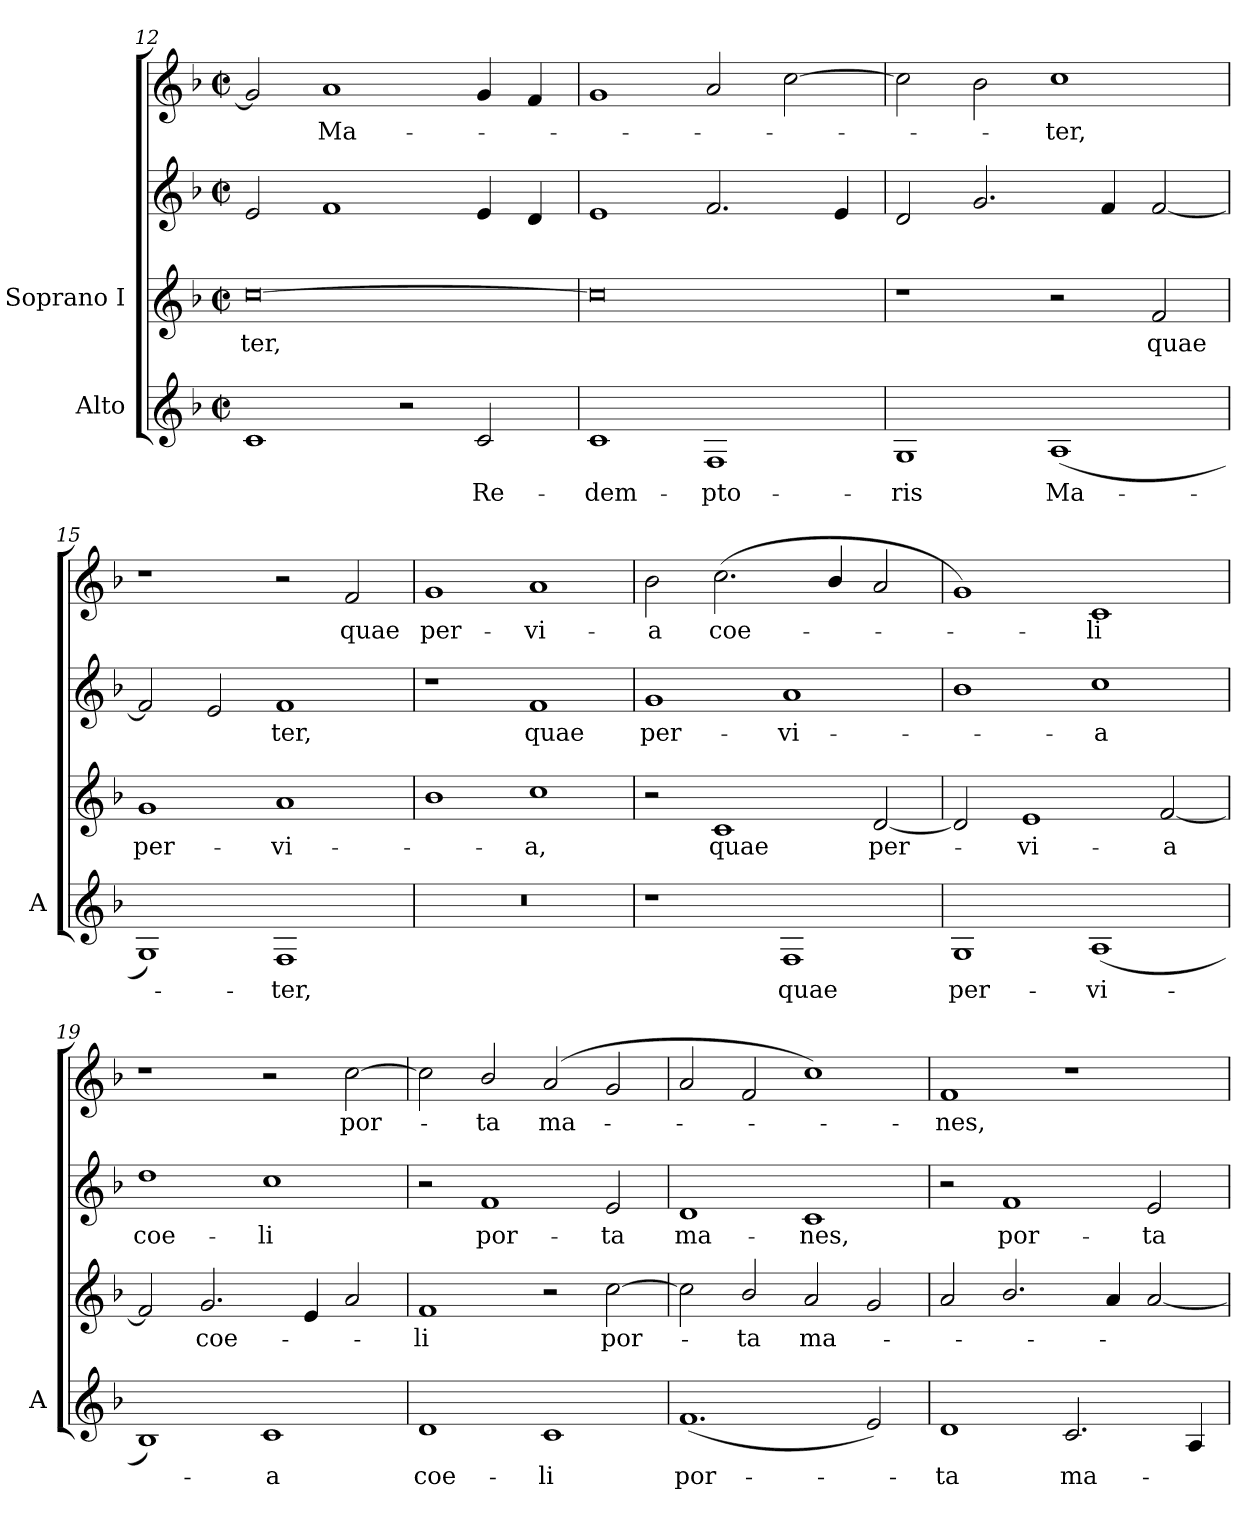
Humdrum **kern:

**kern	**text	**kern	**text	**kern	**text	**kern	**text
*part2	*part2	*part1	*part1	*part1	*part1	*part1	*part1
*staff4	*staff4	*staff3	*staff3	*staff2	*staff2	*staff1	*staff1
*I"Alto	*	*I"Soprano I	*	*	*	*	*
*I'A	*	*	*	*	*	*	*
*clefG2	*	*clefG2	*	*clefG2	*	*clefG2	*
*k[b-]	*	*k[b-]	*	*k[b-]	*	*k[b-]	*
*F:	*	*F:	*	*F:	*	*F:	*
*M4/2	*	*M4/2	*	*M4/2	*	*M4/2	*
*met(c|)	*	*met(c|)	*	*met(c|)	*	*met(c|)	*
=12	=12	=12	=12	=12	=12	=12	=12
!	!	!	!LO:LY:b	!	!	!	!
1c	.	[0cc	ter,	2e	.	2g]	.
!	!	!	!	!	!	!	!LO:LY:b
.	.	.	.	1f	.	1a	-Ma-
2r	.	.	.	.	.	.	.
!	!LO:LY:b	!	!	!	!	!	!
2c	Re-	.	.	4e	.	4g	.
.	.	.	.	4d	.	4f	.
=13	=13	=13	=13	=13	=13	=13	=13
!	!LO:LY:b	!	!	!	!	!	!
1c	-dem-	0cc]	.	1e	.	1g	.
!	!LO:LY:b	!	!	!	!	!	!
1F	-pto-	.	.	2.f	.	2a	.
.	.	.	.	.	.	[2cc	.
.	.	.	.	4e	.	.	.
!!LO:LB:g=z
=14	=14	=14	=14	=14	=14	=14	=14
!	!LO:LY:b	!	!	!	!	!	!
1G	-ris	1r	.	2d	.	2cc]	.
.	.	.	.	2.g	.	2b-	.
!	!LO:LY:b	!	!	!	!	!	!LO:LY:b
(<1A	Ma-	2r	.	.	.	1cc	ter,
.	.	.	.	4f	.	.	.
!	!	!	!LO:LY:b	!	!	!	!
.	.	2f	quae	[2f	.	.	.
=15	=15	=15	=15	=15	=15	=15	=15
!	!	!	!LO:LY:b	!	!	!	!
1G)	.	1g	per-	2f]	.	1r	.
.	.	.	.	2e	.	.	.
!	!LO:LY:b	!	!LO:LY:b	!	!LO:LY:b	!	!
1F	ter,	1a	-vi-	1f	ter,	2r	.
!	!	!	!	!	!	!	!LO:LY:b
.	.	.	.	.	.	2f	quae
=16	=16	=16	=16	=16	=16	=16	=16
!	!	!	!	!	!	!	!LO:LY:b
0r	.	1b-	.	1r	.	1g	per-
!	!	!	!LO:LY:b	!	!LO:LY:b	!	!LO:LY:b
.	.	1cc	a,	1f	-quae	1a	-vi-
=17	=17	=17	=17	=17	=17	=17	=17
!	!	!	!	!	!LO:LY:b	!	!LO:LY:b
1r	.	2r	.	1g	per-	2b-	a
!	!	!	!LO:LY:b	!	!	!	!LO:LY:b
.	.	1c	quae	.	.	(<2.cc	coe-
!	!LO:LY:b	!	!	!	!LO:LY:b	!	!
1F	quae	.	.	1a	-vi-	.	.
.	.	.	.	.	.	4b-/	.
!	!	!	!LO:LY:b	!	!	!	!
.	.	[2d	per-	.	.	2a	.
=18	=18	=18	=18	=18	=18	=18	=18
!	!LO:LY:b	!	!	!	!	!	!
1G	per-	2d]	.	1b-	.	1g)	.
!	!	!	!LO:LY:b	!	!	!	!
.	.	1e	vi-	.	.	.	.
!	!LO:LY:b	!	!	!	!LO:LY:b	!	!LO:LY:b
(<1A	-vi-	.	.	1cc	a	1c	li
!	!	!	!LO:LY:b	!	!	!	!
.	.	[2f	-a	.	.	.	.
=19	=19	=19	=19	=19	=19	=19	=19
!	!	!	!	!	!LO:LY:b	!	!
1B-)	.	2f]	.	1dd	coe-	1r	.
!	!	!	!LO:LY:b	!	!	!	!
.	.	2.g	coe-	.	.	.	.
!	!LO:LY:b	!	!	!	!LO:LY:b	!	!
1c	a	.	.	1cc	-li	2r	.
.	.	4e	.	.	.	.	.
!	!	!	!	!	!	!	!LO:LY:b
.	.	2a	.	.	.	[2cc	por-
=20	=20	=20	=20	=20	=20	=20	=20
!	!LO:LY:b	!	!LO:LY:b	!	!	!	!
1d	coe-	1f	li	2r	.	2cc]	.
!	!	!	!	!	!LO:LY:b	!	!LO:LY:b
.	.	.	.	1f	por-	2b-/	ta
!	!LO:LY:b	!	!	!	!	!	!LO:LY:b
1c	-li	2r	.	.	.	(<2a	ma-
!	!	!	!LO:LY:b	!	!LO:LY:b	!	!
.	.	[2cc	por-	2e	-ta	2g	.
!!LO:LB:g=z
=21	=21	=21	=21	=21	=21	=21	=21
!	!LO:LY:b	!	!	!	!LO:LY:b	!	!
(<1.f	por-	2cc]	.	1d	ma-	2a	.
!	!	!	!LO:LY:b	!	!	!	!
.	.	2b-/	ta	.	.	2f	.
!	!	!	!LO:LY:b	!	!LO:LY:b	!	!
.	.	2a	ma-	1c	-nes,	1cc)	.
2e)	.	2g	.	.	.	.	.
=22	=22	=22	=22	=22	=22	=22	=22
!	!LO:LY:b	!	!	!	!	!	!LO:LY:b
1d	ta	2a	.	2r	.	1f	nes,
!	!	!	!	!	!LO:LY:b	!	!
.	.	2.b-/	.	1f	por-	.	.
!	!LO:LY:b	!	!	!	!	!	!
2.c	ma-	.	.	.	.	1r	.
.	.	4a	.	.	.	.	.
!	!	!	!	!	!LO:LY:b	!	!
.	.	[2a	.	2e	-ta	.	.
4A	.	.	.	.	.	.	.
=	=	=	=	=	=	=	=
*-	*-	*-	*-	*-	*-	*-	*-
